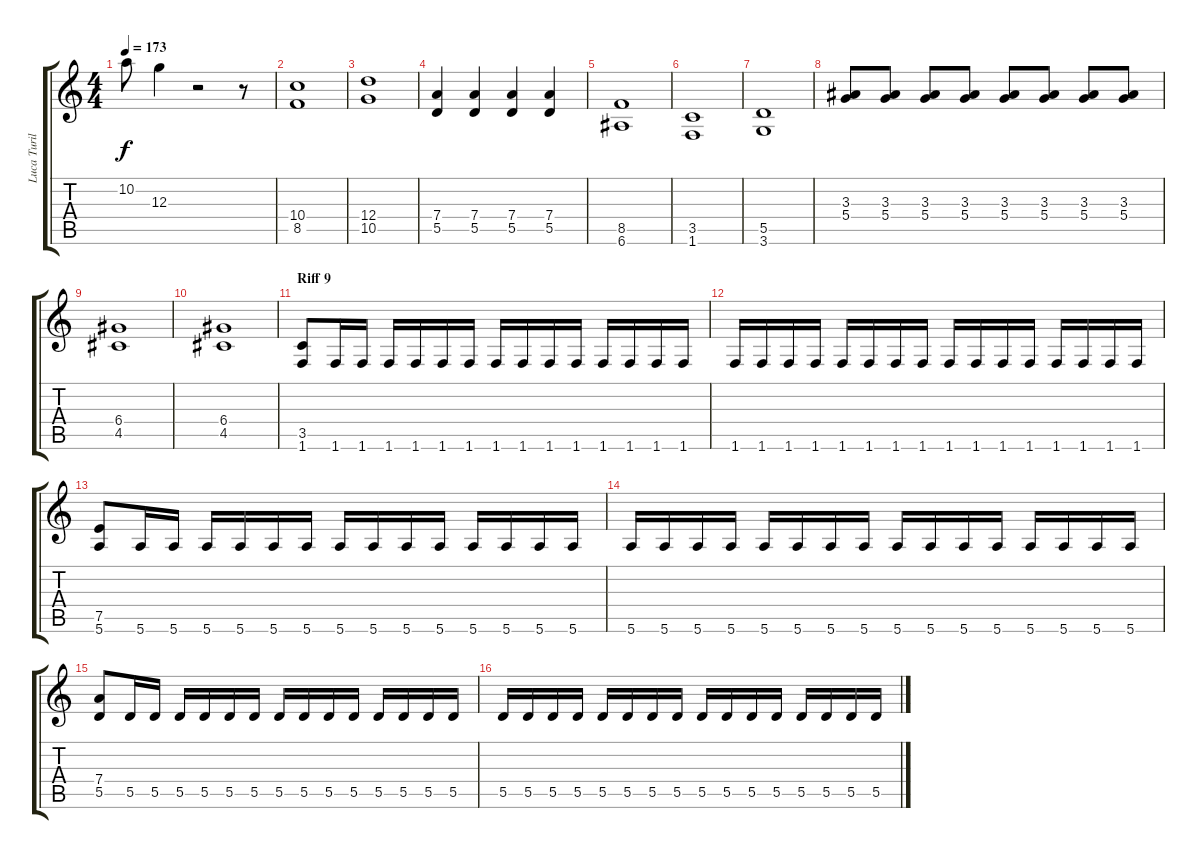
\track ("Luca Turilli" "Luca Turil") {instrument distortionguitar}
\staff {score tabs}
\tuning (E4 B3 G3 D3 A2 E2) {hide}
\ts (4 4)
\tempo 173
\clef g2
\ks c
10.2.8{dy f} 12.3.4 r.2 r.8 |
(10.4 8.5).1 |
(12.4 10.5).1 |
(7.4 5.5).4 (7.4 5.5).4 (7.4 5.5).4 (7.4 5.5).4 |
(8.5 6.6).1 |
(3.5 1.6).1 |
(5.5 3.6).1 |
(3.3 5.4).8 (3.3 5.4).8 (3.3 5.4).8 (3.3 5.4).8 (3.3 5.4).8 (3.3 5.4).8 (3.3 5.4).8 (3.3 5.4).8 |
(6.4 4.5).1 |
(6.4 4.5).1 |
\section ("" "Riff 9")
(3.5 1.6).8 1.6.16 1.6.16 1.6.16 1.6.16 1.6.16 1.6.16 1.6.16 1.6.16 1.6.16 1.6.16 1.6.16 1.6.16 1.6.16 1.6.16 |
1.6.16 1.6.16 1.6.16 1.6.16 1.6.16 1.6.16 1.6.16 1.6.16 1.6.16 1.6.16 1.6.16 1.6.16 1.6.16 1.6.16 1.6.16 1.6.16 |
(7.5 5.6).8 5.6.16 5.6.16 5.6.16 5.6.16 5.6.16 5.6.16 5.6.16 5.6.16 5.6.16 5.6.16 5.6.16 5.6.16 5.6.16 5.6.16 |
5.6.16 5.6.16 5.6.16 5.6.16 5.6.16 5.6.16 5.6.16 5.6.16 5.6.16 5.6.16 5.6.16 5.6.16 5.6.16 5.6.16 5.6.16 5.6.16 |
(7.4 5.5).8 5.5.16 5.5.16 5.5.16 5.5.16 5.5.16 5.5.16 5.5.16 5.5.16 5.5.16 5.5.16 5.5.16 5.5.16 5.5.16 5.5.16 |
5.5.16 5.5.16 5.5.16 5.5.16 5.5.16 5.5.16 5.5.16 5.5.16 5.5.16 5.5.16 5.5.16 5.5.16 5.5.16 5.5.16 5.5.16 5.5.16
